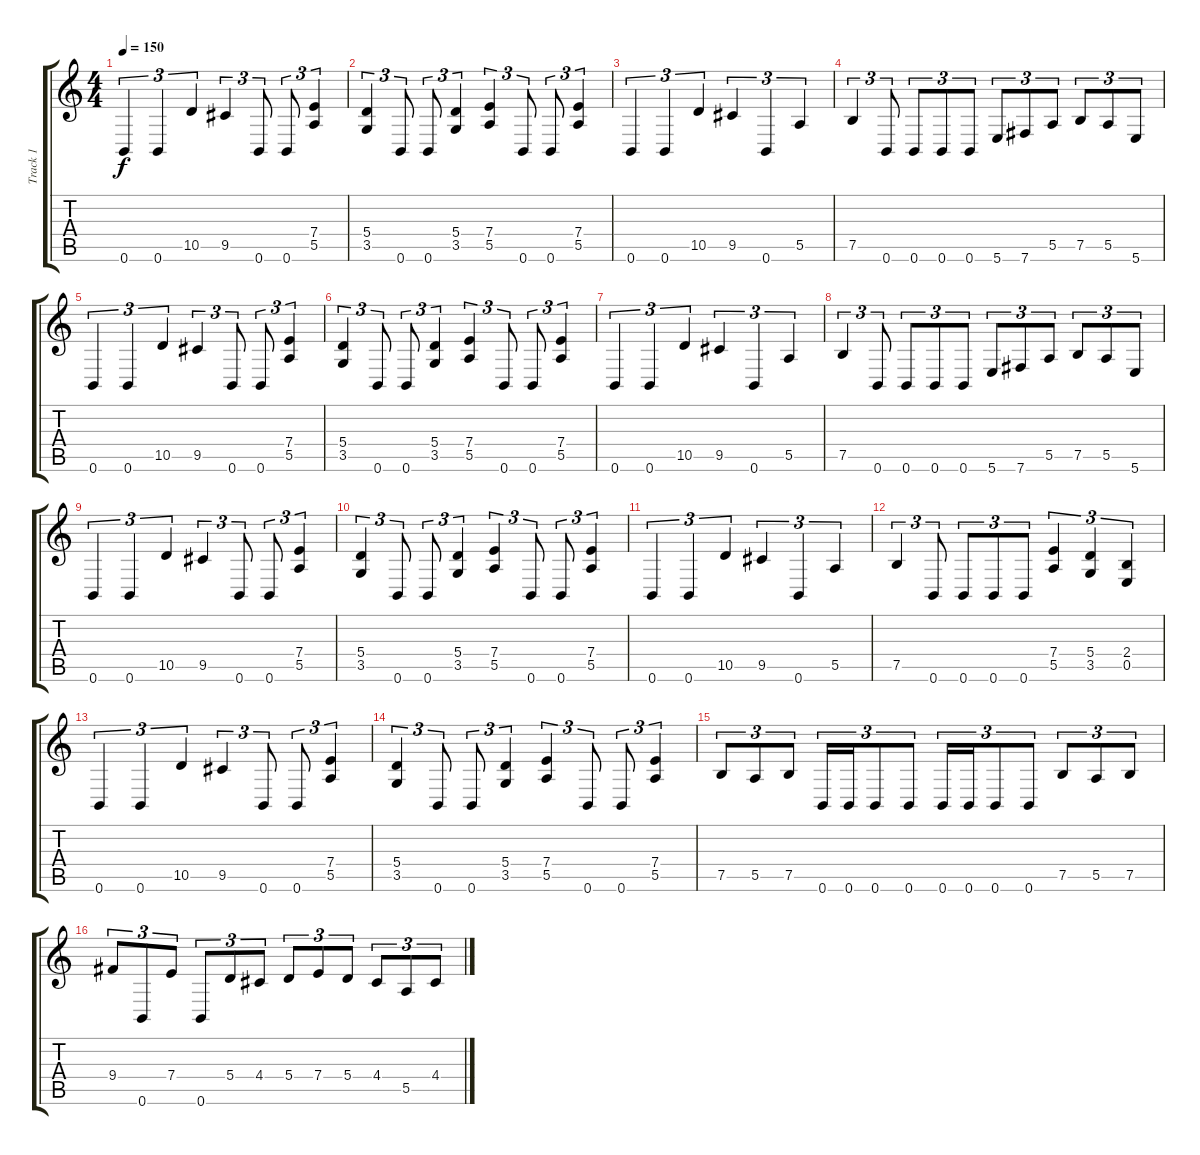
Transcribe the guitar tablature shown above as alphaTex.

\track ("Track 1" "Track 1") {instrument distortionguitar}
\staff {score tabs}
\tuning (B3 G3 D3 A2 E2 B1) {hide}
\ts (4 4)
\tempo 150
\clef g2
\ks c
0.6.4{tu (3 2) dy f} 0.6.4{tu (3 2)} 10.5.4{tu (3 2)} 9.5.4{tu (3 2)} 0.6.8{tu (3 2)} 0.6.8{tu (3 2)} (7.4 5.5).4{tu (3 2)} |
(5.4 3.5).4{tu (3 2)} 0.6.8{tu (3 2)} 0.6.8{tu (3 2)} (5.4 3.5).4{tu (3 2)} (7.4 5.5).4{tu (3 2)} 0.6.8{tu (3 2)} 0.6.8{tu (3 2)} (7.4 5.5).4{tu (3 2)} |
0.6.4{tu (3 2)} 0.6.4{tu (3 2)} 10.5.4{tu (3 2)} 9.5.4{tu (3 2)} 0.6.4{tu (3 2)} 5.5.4{tu (3 2)} |
7.5.4{tu (3 2)} 0.6.8{tu (3 2)} 0.6.8{tu (3 2)} 0.6.8{tu (3 2)} 0.6.8{tu (3 2)} 5.6.8{tu (3 2)} 7.6.8{tu (3 2)} 5.5.8{tu (3 2)} 7.5.8{tu (3 2)} 5.5.8{tu (3 2)} 5.6.8{tu (3 2)} |
0.6.4{tu (3 2)} 0.6.4{tu (3 2)} 10.5.4{tu (3 2)} 9.5.4{tu (3 2)} 0.6.8{tu (3 2)} 0.6.8{tu (3 2)} (7.4 5.5).4{tu (3 2)} |
(5.4 3.5).4{tu (3 2)} 0.6.8{tu (3 2)} 0.6.8{tu (3 2)} (5.4 3.5).4{tu (3 2)} (7.4 5.5).4{tu (3 2)} 0.6.8{tu (3 2)} 0.6.8{tu (3 2)} (7.4 5.5).4{tu (3 2)} |
0.6.4{tu (3 2)} 0.6.4{tu (3 2)} 10.5.4{tu (3 2)} 9.5.4{tu (3 2)} 0.6.4{tu (3 2)} 5.5.4{tu (3 2)} |
7.5.4{tu (3 2)} 0.6.8{tu (3 2)} 0.6.8{tu (3 2)} 0.6.8{tu (3 2)} 0.6.8{tu (3 2)} 5.6.8{tu (3 2)} 7.6.8{tu (3 2)} 5.5.8{tu (3 2)} 7.5.8{tu (3 2)} 5.5.8{tu (3 2)} 5.6.8{tu (3 2)} |
0.6.4{tu (3 2)} 0.6.4{tu (3 2)} 10.5.4{tu (3 2)} 9.5.4{tu (3 2)} 0.6.8{tu (3 2)} 0.6.8{tu (3 2)} (7.4 5.5).4{tu (3 2)} |
(5.4 3.5).4{tu (3 2)} 0.6.8{tu (3 2)} 0.6.8{tu (3 2)} (5.4 3.5).4{tu (3 2)} (7.4 5.5).4{tu (3 2)} 0.6.8{tu (3 2)} 0.6.8{tu (3 2)} (7.4 5.5).4{tu (3 2)} |
0.6.4{tu (3 2)} 0.6.4{tu (3 2)} 10.5.4{tu (3 2)} 9.5.4{tu (3 2)} 0.6.4{tu (3 2)} 5.5.4{tu (3 2)} |
7.5.4{tu (3 2)} 0.6.8{tu (3 2)} 0.6.8{tu (3 2)} 0.6.8{tu (3 2)} 0.6.8{tu (3 2)} (7.4 5.5).4{tu (3 2)} (5.4 3.5).4{tu (3 2)} (2.4 0.5).4{tu (3 2)} |
0.6.4{tu (3 2)} 0.6.4{tu (3 2)} 10.5.4{tu (3 2)} 9.5.4{tu (3 2)} 0.6.8{tu (3 2)} 0.6.8{tu (3 2)} (7.4 5.5).4{tu (3 2)} |
(5.4 3.5).4{tu (3 2)} 0.6.8{tu (3 2)} 0.6.8{tu (3 2)} (5.4 3.5).4{tu (3 2)} (7.4 5.5).4{tu (3 2)} 0.6.8{tu (3 2)} 0.6.8{tu (3 2)} (7.4 5.5).4{tu (3 2)} |
7.5.8{tu (3 2)} 5.5.8{tu (3 2)} 7.5.8{tu (3 2)} 0.6.16{tu (3 2)} 0.6.16{tu (3 2)} 0.6.8{tu (3 2)} 0.6.8{tu (3 2)} 0.6.16{tu (3 2)} 0.6.16{tu (3 2)} 0.6.8{tu (3 2)} 0.6.8{tu (3 2)} 7.5.8{tu (3 2)} 5.5.8{tu (3 2)} 7.5.8{tu (3 2)} |
9.4.8{tu (3 2)} 0.6.8{tu (3 2)} 7.4.8{tu (3 2)} 0.6.8{tu (3 2)} 5.4.8{tu (3 2)} 4.4.8{tu (3 2)} 5.4.8{tu (3 2)} 7.4.8{tu (3 2)} 5.4.8{tu (3 2)} 4.4.8{tu (3 2)} 5.5.8{tu (3 2)} 4.4.8{tu (3 2)}
